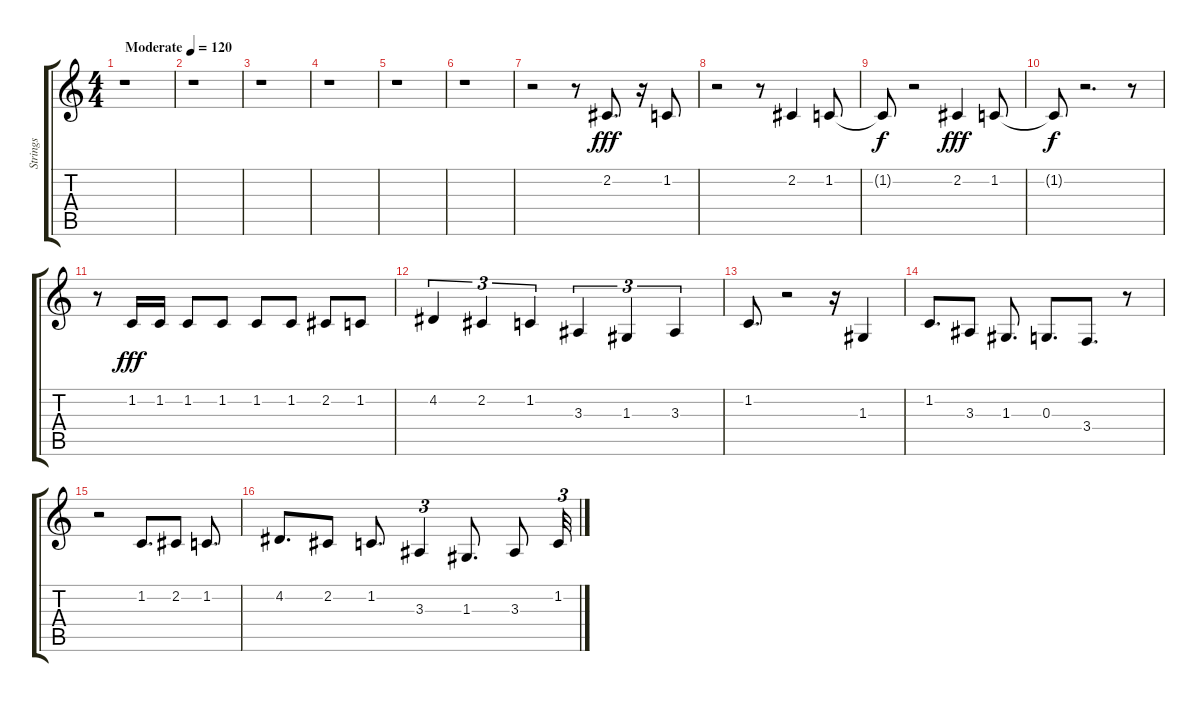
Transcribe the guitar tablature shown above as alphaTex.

\track ("Strings" "Strings") {instrument violin}
\staff {score tabs}
\tuning (E4 B3 G3 D3 A2 E2) {hide}
\ts (4 4)
\tempo (120 "Moderate")
\clef g2
\ks c
r.1{dy fff instrument violin} |
r.1 |
r.1 |
r.1 |
r.1 |
r.1 |
r.2 r.8 2.2.8{d} r.16 1.2.8 |
r.2 r.8 2.2.4 1.2.8 |
1.2{t}.8{dy f} r.2 2.2.4{dy fff} 1.2.8 |
1.2{t}.8{dy f} r.2{d} r.8 |
r.8 1.2.16{dy fff} 1.2.16 1.2.8 1.2.8 1.2.8 1.2.8 2.2.8 1.2.8 |
4.2.4{tu (3 2)} 2.2.4{tu (3 2)} 1.2.4{tu (3 2)} 3.3.4{tu (3 2)} 1.3.4{tu (3 2)} 3.3.4{tu (3 2)} |
1.2.8{d} r.2 r.16 1.3.4 |
1.2.8{d} 3.3.8 1.3.8{d} 0.3.8{d} 3.4.8{d} r.8 |
r.2 1.2.8{d} 2.2.8 1.2.8{d} |
4.2.8{d} 2.2.8 1.2.8{d} 3.3.4{tu (3 2)} 1.3.8{d} 3.3.8 1.2.32{tu (3 2)}
